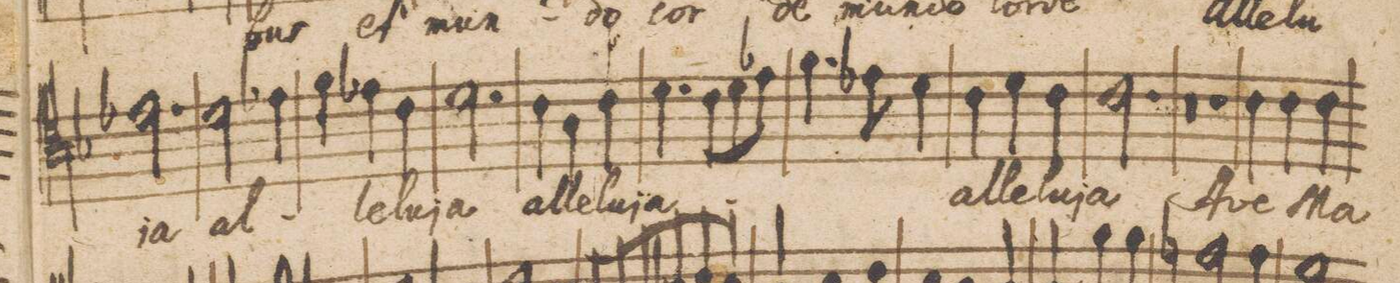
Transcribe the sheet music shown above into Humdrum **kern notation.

**kern	**text
*I"Tenore 1mo	*
*clefC4	*
*k[b-]	*
*met(C|)	*
*M3/4	*
2.e-X\	-ia
=42	=42
2d\	al-
4e-X\	.
=43	=43
4f\	.
4e-X\	-le-
4c\	-lu-
=44	=44
2.d\	-ja
=45	=45
4c\	al-
4A\	-le-
4c\	-lu-
=46	=46
4.d\	-ja
8c\L	.
8d\	.
8e-X\J	.
=47	=47
4.f\	.
8e-X\	.
4d\	.
=48	=48
4c\	al-
4d\	-le-
4c\	-lu-
=49	=49
2.c\	-ja
=50	=50
1.r	.
=51	=51
=52	=52
2.r	.
=53	=53
4c\	A-
4c\	-ve
4c\	Ma-
=54	=54
*-	*-
